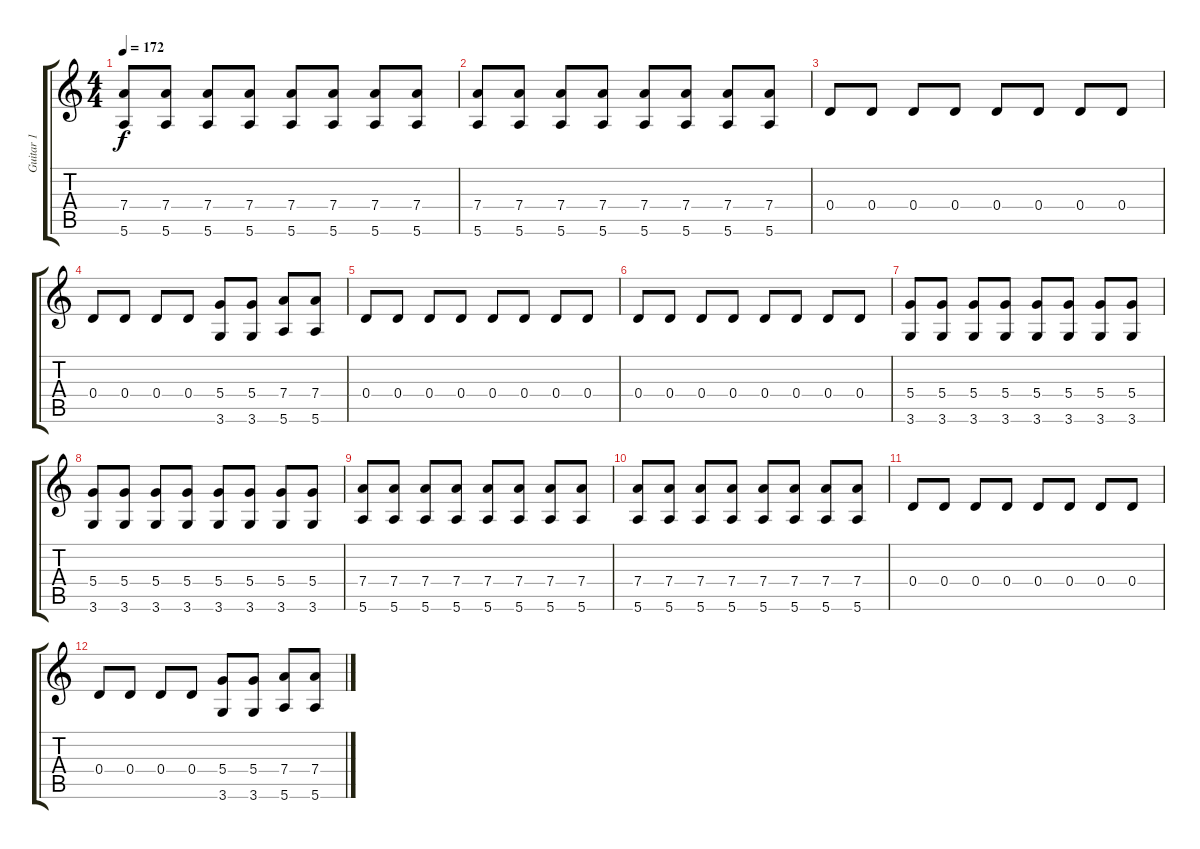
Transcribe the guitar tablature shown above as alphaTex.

\track ("Guitar 1" "Guitar 1") {instrument overdrivenguitar}
\staff {score tabs}
\tuning (E4 B3 G3 D3 A2 E2) {hide}
\ts (4 4)
\tempo 172
\clef g2
\ks c
(7.4 5.6).8{dy f} (7.4 5.6).8 (7.4 5.6).8 (7.4 5.6).8 (7.4 5.6).8 (7.4 5.6).8 (7.4 5.6).8 (7.4 5.6).8 |
(7.4 5.6).8 (7.4 5.6).8 (7.4 5.6).8 (7.4 5.6).8 (7.4 5.6).8 (7.4 5.6).8 (7.4 5.6).8 (7.4 5.6).8 |
0.4.8 0.4.8 0.4.8 0.4.8 0.4.8 0.4.8 0.4.8 0.4.8 |
0.4.8 0.4.8 0.4.8 0.4.8 (5.4 3.6).8 (5.4 3.6).8 (7.4 5.6).8 (7.4 5.6).8 |
0.4.8 0.4.8 0.4.8 0.4.8 0.4.8 0.4.8 0.4.8 0.4.8 |
0.4.8 0.4.8 0.4.8 0.4.8 0.4.8 0.4.8 0.4.8 0.4.8 |
(5.4 3.6).8 (5.4 3.6).8 (5.4 3.6).8 (5.4 3.6).8 (5.4 3.6).8 (5.4 3.6).8 (5.4 3.6).8 (5.4 3.6).8 |
(5.4 3.6).8 (5.4 3.6).8 (5.4 3.6).8 (5.4 3.6).8 (5.4 3.6).8 (5.4 3.6).8 (5.4 3.6).8 (5.4 3.6).8 |
(7.4 5.6).8 (7.4 5.6).8 (7.4 5.6).8 (7.4 5.6).8 (7.4 5.6).8 (7.4 5.6).8 (7.4 5.6).8 (7.4 5.6).8 |
(7.4 5.6).8 (7.4 5.6).8 (7.4 5.6).8 (7.4 5.6).8 (7.4 5.6).8 (7.4 5.6).8 (7.4 5.6).8 (7.4 5.6).8 |
0.4.8 0.4.8 0.4.8 0.4.8 0.4.8 0.4.8 0.4.8 0.4.8 |
0.4.8 0.4.8 0.4.8 0.4.8 (5.4 3.6).8 (5.4 3.6).8 (7.4 5.6).8 (7.4 5.6).8
